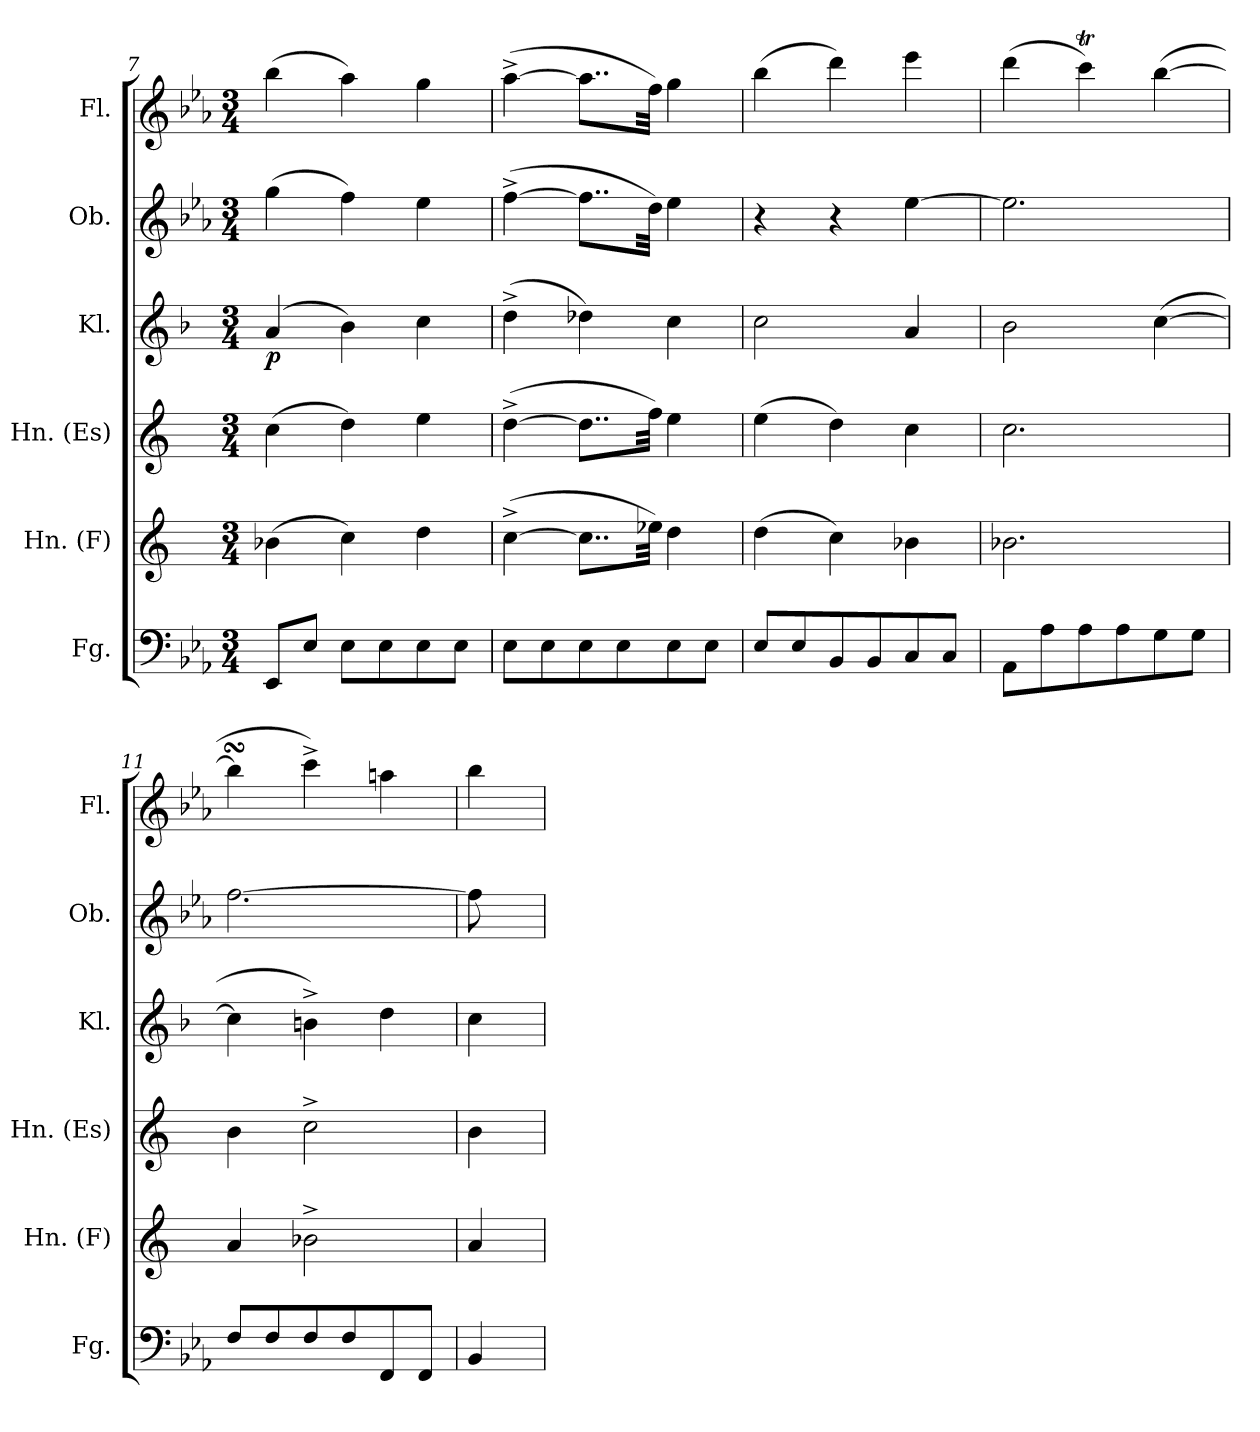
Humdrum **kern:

**kern	**kern	**kern	**kern	**dynam	**kern	**kern
*part6	*part5	*part4	*part3	*part3	*part2	*part1
*staff6	*staff5	*staff4	*staff3	*staff3	*staff2	*staff1
*I"Fg.	*I"Hn. (F)	*I"Hn. (Es)	*I"Kl.	*	*I"Ob.	*I"Fl.
*I'Fg.	*I'Hn. (F)	*I'Hn. (Es)	*I'Kl.	*	*I'Ob.	*I'Fl.
!!LO:PB:g=z
*clefF4	*clefG2	*clefG2	*clefG2	*	*clefG2	*clefG2
*	*ITrd4c7	*ITrd5c9	*ITrd1c2	*	*	*
*k[b-e-a-]	*k[b-]	*k[b-e-a-]	*k[b-e-a-]	*	*k[b-e-a-]	*k[b-e-a-]
*E-:	*	*	*E-:	*	*E-:	*E-:
*M3/4	*M3/4	*M3/4	*M3/4	*	*M3/4	*M3/4
=7	=7	=7	=7	=7	=7	=7
!	!	!	!	!LO:DY:b	!	!
8EE-/L	(>4e-X\	(>4e-\	(>4g/	p	(>4gg\	(>4bb-\
8E-/J	.	.	.	.	.	.
8E-\L	4f\)	4f\)	4a-\)	.	4ff\)	4aa-\)
8E-\	.	.	.	.	.	.
8E-\	4g\	4g\	4b-\	.	4ee-\	4gg\
8E-\J	.	.	.	.	.	.
=8	=8	=8	=8	=8	=8	=8
8E-\L	(>[4f^\	(>[4f^\	(>4cc^\	.	(>[4ff^\	(>[4aa-^\
8E-\	.	.	.	.	.	.
8E-\	8..f\L]	8..f\L]	4cc-X\)	.	8..ff\L]	8..aa-\L]
8E-\	.	.	.	.	.	.
.	32a-X\Jkk)	32a-\Jkk)	.	.	32dd\Jkk)	32ff\Jkk)
8E-\	4g\	4g\	4b-\	.	4ee-\	4gg\
8E-\J	.	.	.	.	.	.
=9	=9	=9	=9	=9	=9	=9
8E-/L	(>4g\	(>4g\	2b-\	.	4r	(>4bb-\
8E-/	.	.	.	.	.	.
8BB-/	4f\)	4f\)	.	.	4r	4ddd\)
8BB-/	.	.	.	.	.	.
8C/	4e-X\	4e-\	4g/	.	[4ee-\	4eee-\
8C/J	.	.	.	.	.	.
=10	=10	=10	=10	=10	=10	=10
8AA-\L	2.e-X\	2.e-\	2a-\	.	2.ee-\]	(>4ddd\
8A-\	.	.	.	.	.	.
8A-\	.	.	.	.	.	4cccT\)
8A-\	.	.	.	.	.	.
8G\	.	.	(>[4b-\	.	.	(>[4bb-\
8G\J	.	.	.	.	.	.
=11	=11	=11	=11	=11	=11	=11
*	*	*	*	*	*^	*
8F/L	4d/	4d\	4b-\]	.	[2.ff\	4ryy	4bb-sSSS\]
8F/	.	.	.	.	.	.	.
8F/	2e-X^\	2e-^\	4an^\)	.	.	2g/yy	4ccc^\)
8F/	.	.	.	.	.	.	.
8FF/	.	.	4cc\	.	.	.	4aan\
8FF/J	.	.	.	.	.	.	.
*	*	*	*	*	*v	*v	*
=12	=12	=12	=12	=12	=12	=12
4BB-/	4d/	4d\	4b-\	.	8ff\]	4bb-\
.	.	.	.	.	8ryy	.
=	=	=	=	=	=	=
*-	*-	*-	*-	*-	*-	*-
